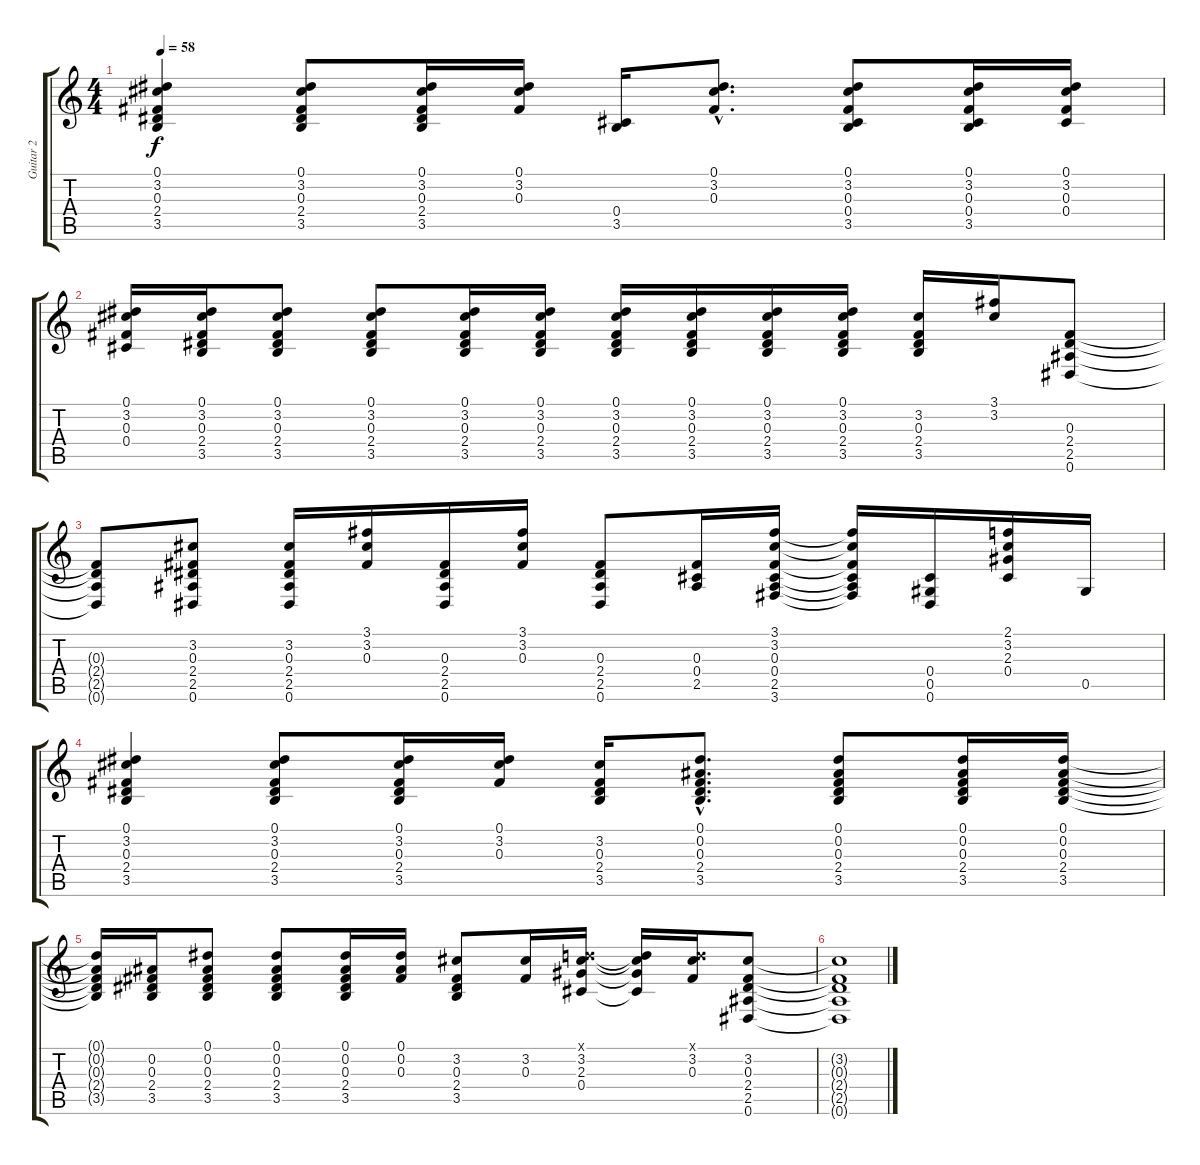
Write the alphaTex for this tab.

\track ("Guitar 2" "Guitar 2") {instrument acousticguitarsteel}
\staff {score tabs}
\tuning (Eb4 Bb3 Gb3 Db3 Ab2 Eb2) {hide}
\ts (4 4)
\tempo 58
\clef g2
\ks c
(0.1 3.2 0.3 2.4 3.5).4{dy f} (0.1 3.2 0.3 2.4 3.5).8 (0.1 3.2 0.3 2.4 3.5).16 (0.1 3.2 0.3).16 (0.4 3.5).16 (0.1{hac} 3.2{hac} 0.3{hac}).8{d} (0.1 3.2 0.3 0.4 3.5).8 (0.1 3.2 0.3 0.4 3.5).16 (0.1 3.2 0.3 0.4).16 |
(0.1 3.2 0.3 0.4).16 (0.1 3.2 0.3 2.4 3.5).16 (0.1 3.2 0.3 2.4 3.5).8 (0.1 3.2 0.3 2.4 3.5).8 (0.1 3.2 0.3 2.4 3.5).16 (0.1 3.2 0.3 2.4 3.5).16 (0.1 3.2 0.3 2.4 3.5).16 (0.1 3.2 0.3 2.4 3.5).16 (0.1 3.2 0.3 2.4 3.5).16 (0.1 3.2 0.3 2.4 3.5).16 (3.2 0.3 2.4 3.5).16 (3.1 3.2).16 (0.3 2.4 2.5 0.6).8 |
(0.3{t} 2.4{t} 2.5{t} 0.6{t}).8 (3.2 0.3 2.4 2.5 0.6).8 (3.2 0.3 2.4 2.5 0.6).16 (3.1 3.2 0.3).16 (0.3 2.4 2.5 0.6).16 (3.1 3.2 0.3).16 (0.3 2.4 2.5 0.6).8 (0.3 0.4 2.5).16 (3.1 3.2 0.3 0.4 2.5 3.6).16 (3.1{t} 3.2{t} 0.3{t} 0.4{t} 2.5{t} 3.6{t}).16 (0.4 0.5 0.6).16 (2.1 3.2 2.3 0.4).16 0.5.16 |
(0.1 3.2 0.3 2.4 3.5).4 (0.1 3.2 0.3 2.4 3.5).8 (0.1 3.2 0.3 2.4 3.5).16 (0.1 3.2 0.3).16 (3.2 0.3 2.4 3.5).16 (0.1{hac} 0.2{hac} 0.3{hac} 2.4{hac} 3.5{hac}).8{d} (0.1 0.2 0.3 2.4 3.5).8 (0.1 0.2 0.3 2.4 3.5).16 (0.1 0.2 0.3 2.4 3.5).16 |
(0.1{t} 0.2{t} 0.3{t} 2.4{t} 3.5{t}).16 (0.2 0.3 2.4 3.5).16 (0.1 0.2 0.3 2.4 3.5).8 (0.1 0.2 0.3 2.4 3.5).8 (0.1 0.2 0.3 2.4 3.5).16 (0.1 0.2 0.3).16 (3.2 0.3 2.4 3.5).8 (3.2 0.3).16 (-1.1{x} 3.2 2.3 0.4).16 (-1.1{t} 3.2{t} 2.3{t} 0.4{t}).16 (-1.1{x} 3.2 0.3).16 (3.2 0.3 2.4 2.5 0.6).8 |
(3.2{t} 0.3{t} 2.4{t} 2.5{t} 0.6{t}).1
